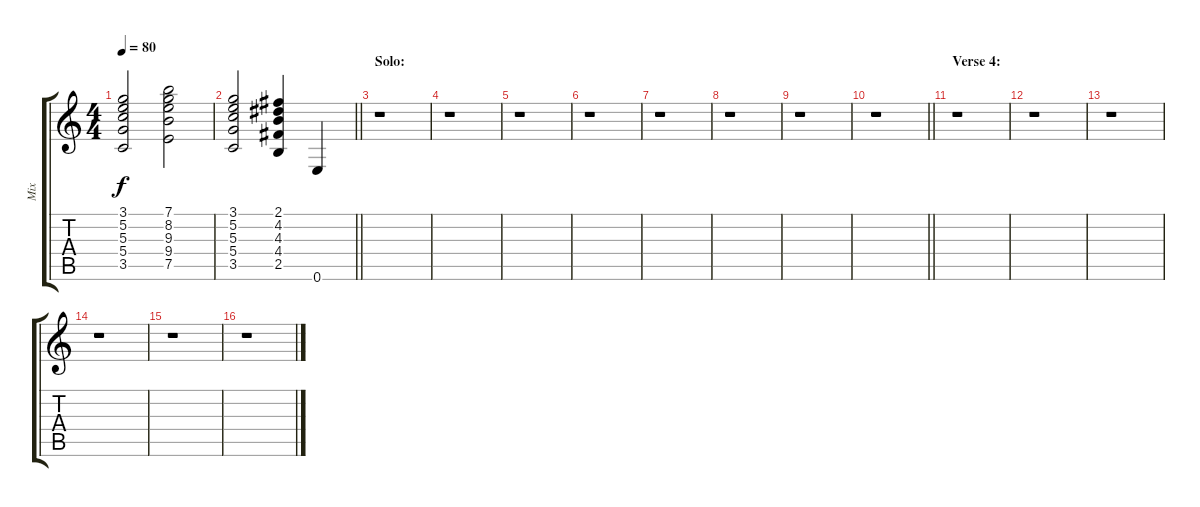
\track ("Mix" "Mix") {instrument distortionguitar}
\staff {score tabs}
\tuning (E4 B3 G3 D3 A2 E2) {hide}
\ts (4 4)
\tempo 80
\clef g2
\ks c
(3.1 5.2 5.3 5.4 3.5).2{dy f} (7.1 8.2 9.3 9.4 7.5).2 |
\barLineRight lightlight
(3.1 5.2 5.3 5.4 3.5).2 (2.1 4.2 4.3 4.4 2.5).4 0.6.4{volume 14 instrument gunshot} |
\section ("" "Solo:")
r.1 |
r.1 |
r.1 |
r.1 |
r.1 |
r.1 |
r.1 |
\barLineRight lightlight
r.1 |
\section ("" "Verse 4:")
r.1 |
r.1 |
r.1 |
r.1 |
r.1 |
r.1
